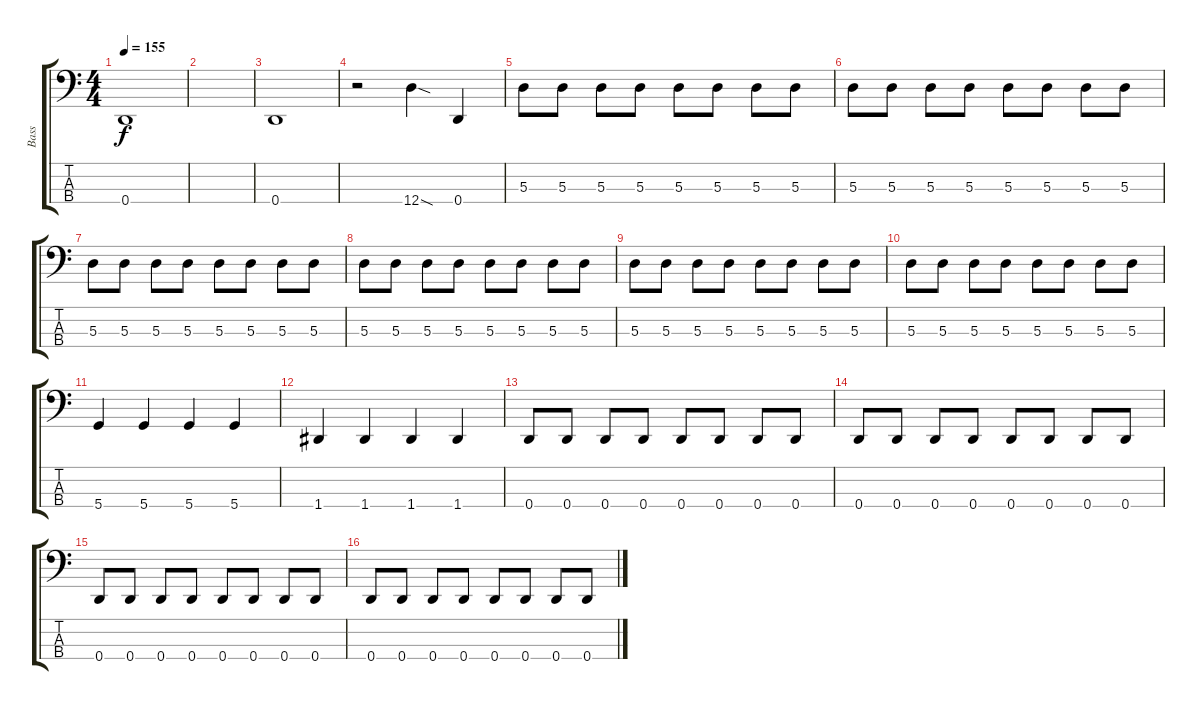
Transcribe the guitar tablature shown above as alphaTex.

\track ("Bass" "Bass") {instrument electricbasspick}
\staff {score tabs}
\tuning (G2 D2 A1 D1) {hide}
\ts (4 4)
\tempo 155
\clef f4
\ks c
0.4.1{dy f} |
|
0.4.1 |
r.2 12.4{sod}.4 0.4.4 |
5.3.8 5.3.8 5.3.8 5.3.8 5.3.8 5.3.8 5.3.8 5.3.8 |
5.3.8 5.3.8 5.3.8 5.3.8 5.3.8 5.3.8 5.3.8 5.3.8 |
5.3.8 5.3.8 5.3.8 5.3.8 5.3.8 5.3.8 5.3.8 5.3.8 |
5.3.8 5.3.8 5.3.8 5.3.8 5.3.8 5.3.8 5.3.8 5.3.8 |
5.3.8 5.3.8 5.3.8 5.3.8 5.3.8 5.3.8 5.3.8 5.3.8 |
5.3.8 5.3.8 5.3.8 5.3.8 5.3.8 5.3.8 5.3.8 5.3.8 |
5.4.4 5.4.4 5.4.4 5.4.4 |
1.4.4 1.4.4 1.4.4 1.4.4 |
0.4.8 0.4.8 0.4.8 0.4.8 0.4.8 0.4.8 0.4.8 0.4.8 |
0.4.8 0.4.8 0.4.8 0.4.8 0.4.8 0.4.8 0.4.8 0.4.8 |
0.4.8 0.4.8 0.4.8 0.4.8 0.4.8 0.4.8 0.4.8 0.4.8 |
0.4.8 0.4.8 0.4.8 0.4.8 0.4.8 0.4.8 0.4.8 0.4.8
